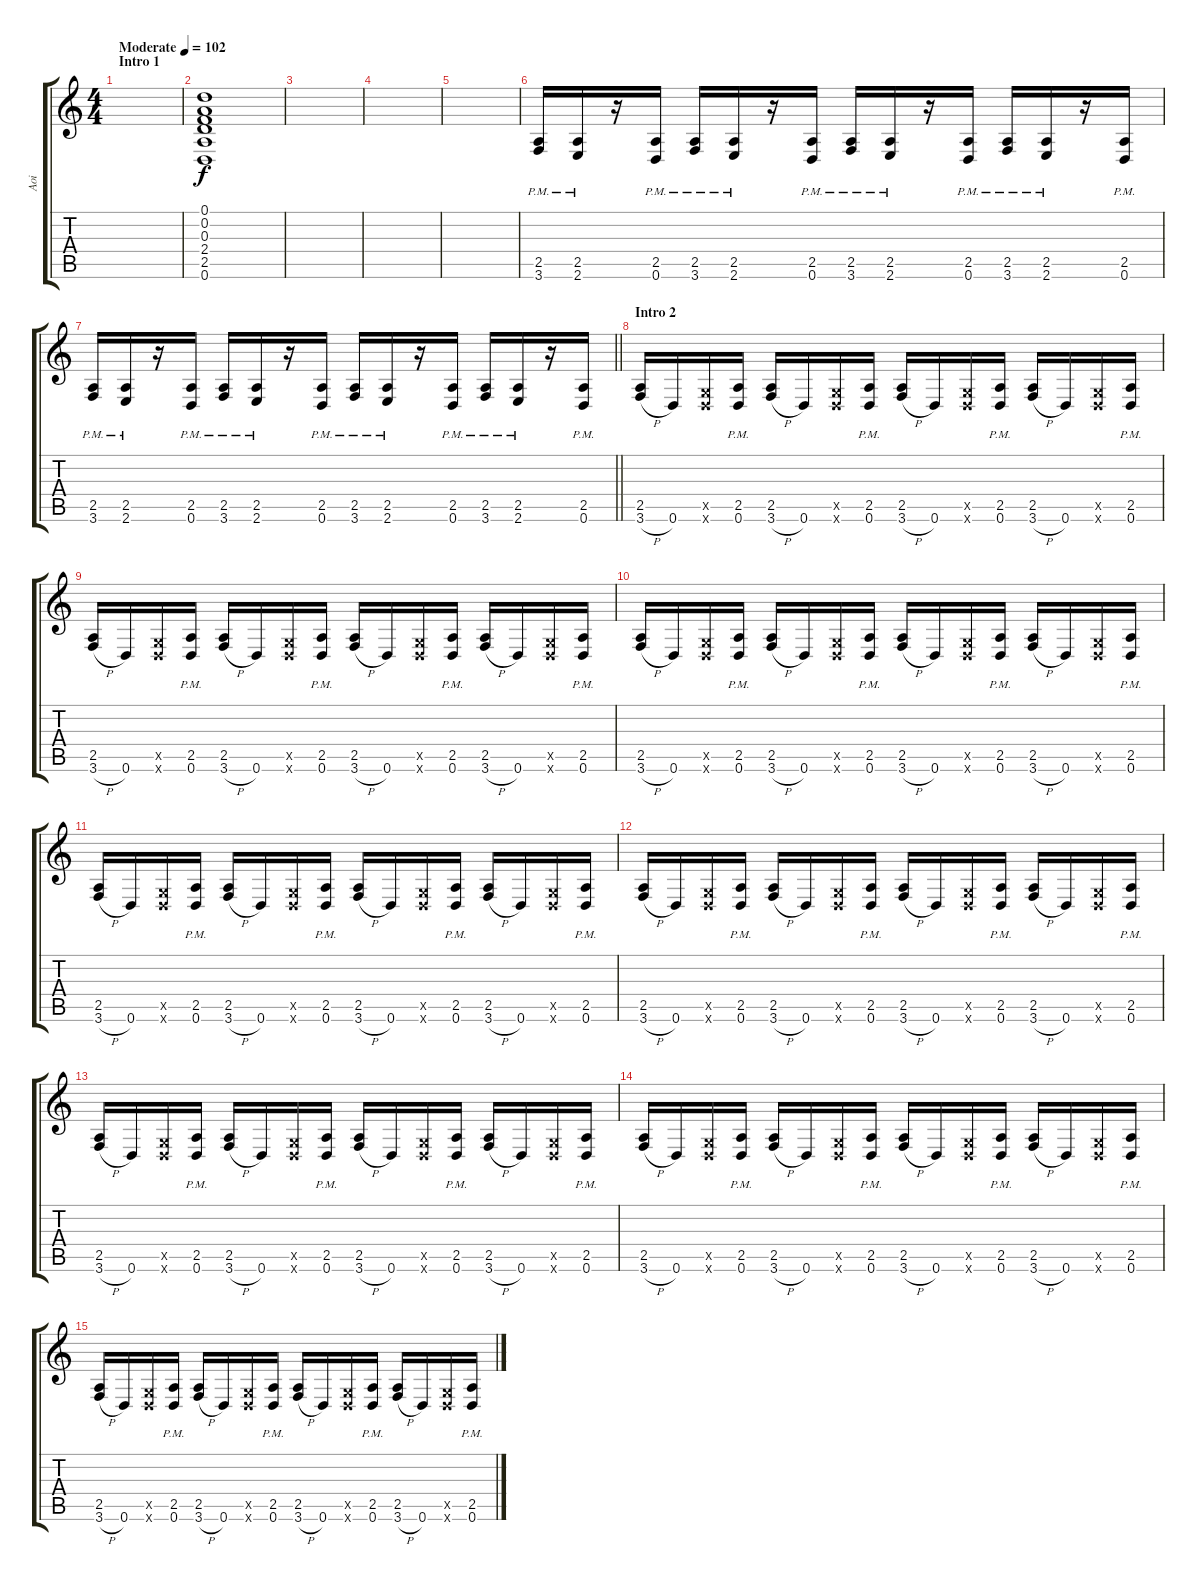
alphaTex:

\track ("Aoi" "Aoi") {instrument distortionguitar}
\staff {score tabs}
\tuning (D4 A3 F3 C3 G2 D2) {hide}
\ts (4 4)
\section ("" "Intro 1")
\tempo (102 "Moderate")
\clef g2
\ks c
|
(0.1 0.2 0.3 2.4 2.5 0.6).1 |
|
|
|
(2.5{pm} 3.6{pm}).16 (2.5{pm} 2.6{pm}).16 r.16 (2.5{pm} 0.6{pm}).16 (2.5{pm} 3.6{pm}).16 (2.5{pm} 2.6{pm}).16 r.16 (2.5{pm} 0.6{pm}).16 (2.5{pm} 3.6{pm}).16 (2.5{pm} 2.6{pm}).16 r.16 (2.5{pm} 0.6{pm}).16 (2.5{pm} 3.6{pm}).16 (2.5{pm} 2.6{pm}).16 r.16 (2.5{pm} 0.6{pm}).16 |
\barLineRight lightlight
(2.5{pm} 3.6{pm}).16 (2.5{pm} 2.6{pm}).16 r.16 (2.5{pm} 0.6{pm}).16 (2.5{pm} 3.6{pm}).16 (2.5{pm} 2.6{pm}).16 r.16 (2.5{pm} 0.6{pm}).16 (2.5{pm} 3.6{pm}).16 (2.5{pm} 2.6{pm}).16 r.16 (2.5{pm} 0.6{pm}).16 (2.5{pm} 3.6{pm}).16 (2.5{pm} 2.6{pm}).16 r.16 (2.5{pm} 0.6{pm}).16 |
\section ("" "Intro 2")
(2.5 3.6{h}).16 0.6.16 (0.5{x} 0.6{x}).16 (2.5{pm} 0.6{pm}).16 (2.5 3.6{h}).16 0.6.16 (0.5{x} 0.6{x}).16 (2.5{pm} 0.6{pm}).16 (2.5 3.6{h}).16 0.6.16 (0.5{x} 0.6{x}).16 (2.5{pm} 0.6{pm}).16 (2.5 3.6{h}).16 0.6.16 (0.5{x} 0.6{x}).16 (2.5{pm} 0.6{pm}).16 |
(2.5 3.6{h}).16 0.6.16 (0.5{x} 0.6{x}).16 (2.5{pm} 0.6{pm}).16 (2.5 3.6{h}).16 0.6.16 (0.5{x} 0.6{x}).16 (2.5{pm} 0.6{pm}).16 (2.5 3.6{h}).16 0.6.16 (0.5{x} 0.6{x}).16 (2.5{pm} 0.6{pm}).16 (2.5 3.6{h}).16 0.6.16 (0.5{x} 0.6{x}).16 (2.5{pm} 0.6{pm}).16 |
(2.5 3.6{h}).16 0.6.16 (0.5{x} 0.6{x}).16 (2.5{pm} 0.6{pm}).16 (2.5 3.6{h}).16 0.6.16 (0.5{x} 0.6{x}).16 (2.5{pm} 0.6{pm}).16 (2.5 3.6{h}).16 0.6.16 (0.5{x} 0.6{x}).16 (2.5{pm} 0.6{pm}).16 (2.5 3.6{h}).16 0.6.16 (0.5{x} 0.6{x}).16 (2.5{pm} 0.6{pm}).16 |
(2.5 3.6{h}).16 0.6.16 (0.5{x} 0.6{x}).16 (2.5{pm} 0.6{pm}).16 (2.5 3.6{h}).16 0.6.16 (0.5{x} 0.6{x}).16 (2.5{pm} 0.6{pm}).16 (2.5 3.6{h}).16 0.6.16 (0.5{x} 0.6{x}).16 (2.5{pm} 0.6{pm}).16 (2.5 3.6{h}).16 0.6.16 (0.5{x} 0.6{x}).16 (2.5{pm} 0.6{pm}).16 |
(2.5 3.6{h}).16 0.6.16 (0.5{x} 0.6{x}).16 (2.5{pm} 0.6{pm}).16 (2.5 3.6{h}).16 0.6.16 (0.5{x} 0.6{x}).16 (2.5{pm} 0.6{pm}).16 (2.5 3.6{h}).16 0.6.16 (0.5{x} 0.6{x}).16 (2.5{pm} 0.6{pm}).16 (2.5 3.6{h}).16 0.6.16 (0.5{x} 0.6{x}).16 (2.5{pm} 0.6{pm}).16 |
(2.5 3.6{h}).16 0.6.16 (0.5{x} 0.6{x}).16 (2.5{pm} 0.6{pm}).16 (2.5 3.6{h}).16 0.6.16 (0.5{x} 0.6{x}).16 (2.5{pm} 0.6{pm}).16 (2.5 3.6{h}).16 0.6.16 (0.5{x} 0.6{x}).16 (2.5{pm} 0.6{pm}).16 (2.5 3.6{h}).16 0.6.16 (0.5{x} 0.6{x}).16 (2.5{pm} 0.6{pm}).16 |
(2.5 3.6{h}).16 0.6.16 (0.5{x} 0.6{x}).16 (2.5{pm} 0.6{pm}).16 (2.5 3.6{h}).16 0.6.16 (0.5{x} 0.6{x}).16 (2.5{pm} 0.6{pm}).16 (2.5 3.6{h}).16 0.6.16 (0.5{x} 0.6{x}).16 (2.5{pm} 0.6{pm}).16 (2.5 3.6{h}).16 0.6.16 (0.5{x} 0.6{x}).16 (2.5{pm} 0.6{pm}).16 |
(2.5 3.6{h}).16 0.6.16 (0.5{x} 0.6{x}).16 (2.5{pm} 0.6{pm}).16 (2.5 3.6{h}).16 0.6.16 (0.5{x} 0.6{x}).16 (2.5{pm} 0.6{pm}).16 (2.5 3.6{h}).16 0.6.16 (0.5{x} 0.6{x}).16 (2.5{pm} 0.6{pm}).16 (2.5 3.6{h}).16 0.6.16 (0.5{x} 0.6{x}).16 (2.5{pm} 0.6{pm}).16
